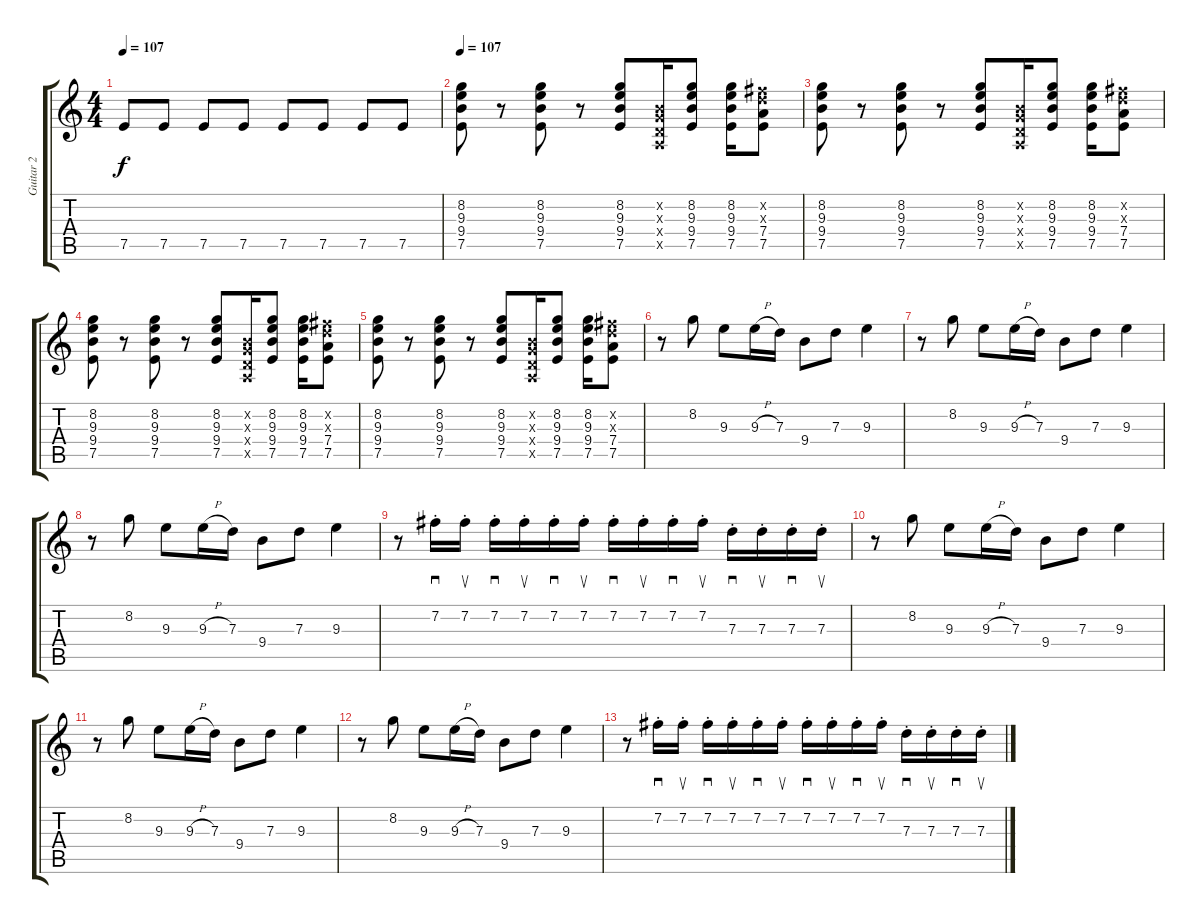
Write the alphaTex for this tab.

\track ("Guitar 2" "Guitar 2") {instrument distortionguitar}
\staff {score tabs}
\tuning (E4 B3 G3 D3 A2 E2) {hide}
\ts (4 4)
\tempo 107
\clef g2
\ks c
7.5.8{dy f} 7.5.8 7.5.8 7.5.8 7.5.8 7.5.8 7.5.8 7.5.8 |
\tempo 107
(8.2 9.3 9.4 7.5).8 r.8 (8.2 9.3 9.4 7.5).8 r.8 (8.2 9.3 9.4 7.5).8 (0.2{x} 0.3{x} 0.4{x} 0.5{x}).16 (8.2 9.3 9.4 7.5).8 (8.2 9.3 9.4 7.5).16 (7.2{x} 7.3{x} 7.4 7.5).8 |
(8.2 9.3 9.4 7.5).8 r.8 (8.2 9.3 9.4 7.5).8 r.8 (8.2 9.3 9.4 7.5).8 (0.2{x} 0.3{x} 0.4{x} 0.5{x}).16 (8.2 9.3 9.4 7.5).8 (8.2 9.3 9.4 7.5).16 (7.2{x} 7.3{x} 7.4 7.5).8 |
(8.2 9.3 9.4 7.5).8 r.8 (8.2 9.3 9.4 7.5).8 r.8 (8.2 9.3 9.4 7.5).8 (0.2{x} 0.3{x} 0.4{x} 0.5{x}).16 (8.2 9.3 9.4 7.5).8 (8.2 9.3 9.4 7.5).16 (7.2{x} 7.3{x} 7.4 7.5).8 |
(8.2 9.3 9.4 7.5).8 r.8 (8.2 9.3 9.4 7.5).8 r.8 (8.2 9.3 9.4 7.5).8 (0.2{x} 0.3{x} 0.4{x} 0.5{x}).16 (8.2 9.3 9.4 7.5).8 (8.2 9.3 9.4 7.5).16 (7.2{x} 7.3{x} 7.4 7.5).8 |
r.8 8.2.8 9.3.8 9.3{h}.16 7.3.16 9.4.8 7.3.8 9.3.4 |
r.8 8.2.8 9.3.8 9.3{h}.16 7.3.16 9.4.8 7.3.8 9.3.4 |
r.8 8.2.8 9.3.8 9.3{h}.16 7.3.16 9.4.8 7.3.8 9.3.4 |
r.8 7.2{st}.16{sd} 7.2{st}.16{su} 7.2{st}.16{sd} 7.2{st}.16{su} 7.2{st}.16{sd} 7.2{st}.16{su} 7.2{st}.16{sd} 7.2{st}.16{su} 7.2{st}.16{sd} 7.2{st}.16{su} 7.3{st}.16{sd} 7.3{st}.16{su} 7.3{st}.16{sd} 7.3{st}.16{su} |
r.8 8.2.8 9.3.8 9.3{h}.16 7.3.16 9.4.8 7.3.8 9.3.4 |
r.8 8.2.8 9.3.8 9.3{h}.16 7.3.16 9.4.8 7.3.8 9.3.4 |
r.8 8.2.8 9.3.8 9.3{h}.16 7.3.16 9.4.8 7.3.8 9.3.4 |
r.8 7.2{st}.16{sd} 7.2{st}.16{su} 7.2{st}.16{sd} 7.2{st}.16{su} 7.2{st}.16{sd} 7.2{st}.16{su} 7.2{st}.16{sd} 7.2{st}.16{su} 7.2{st}.16{sd} 7.2{st}.16{su} 7.3{st}.16{sd} 7.3{st}.16{su} 7.3{st}.16{sd} 7.3{st}.16{su}
